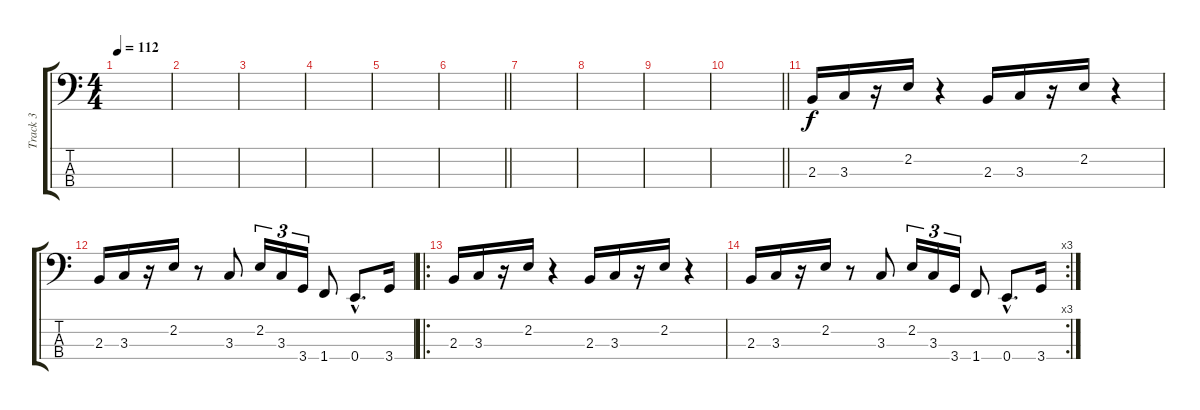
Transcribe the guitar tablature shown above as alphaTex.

\track ("Track 3" "Track 3") {instrument electricbassfinger}
\staff {score tabs}
\tuning (G2 D2 A1 E1) {hide}
\ts (4 4)
\tempo 112
\clef f4
\ks c
|
|
|
|
|
\barLineRight lightlight
|
|
|
|
\barLineRight lightlight
|
2.3.16 3.3.16 r.16 2.2.16 r.4 2.3.16 3.3.16 r.16 2.2.16 r.4 |
2.3.16 3.3.16 r.16 2.2.16 r.8 3.3.8 2.2.16{tu (3 2)} 3.3.16{tu (3 2)} 3.4.16{tu (3 2)} 1.4.8 0.4{hac}.8{d} 3.4.16 |
\ro
2.3.16 3.3.16 r.16 2.2.16 r.4 2.3.16 3.3.16 r.16 2.2.16 r.4 |
\rc 3
2.3.16 3.3.16 r.16 2.2.16 r.8 3.3.8 2.2.16{tu (3 2)} 3.3.16{tu (3 2)} 3.4.16{tu (3 2)} 1.4.8 0.4{hac}.8{d} 3.4.16
